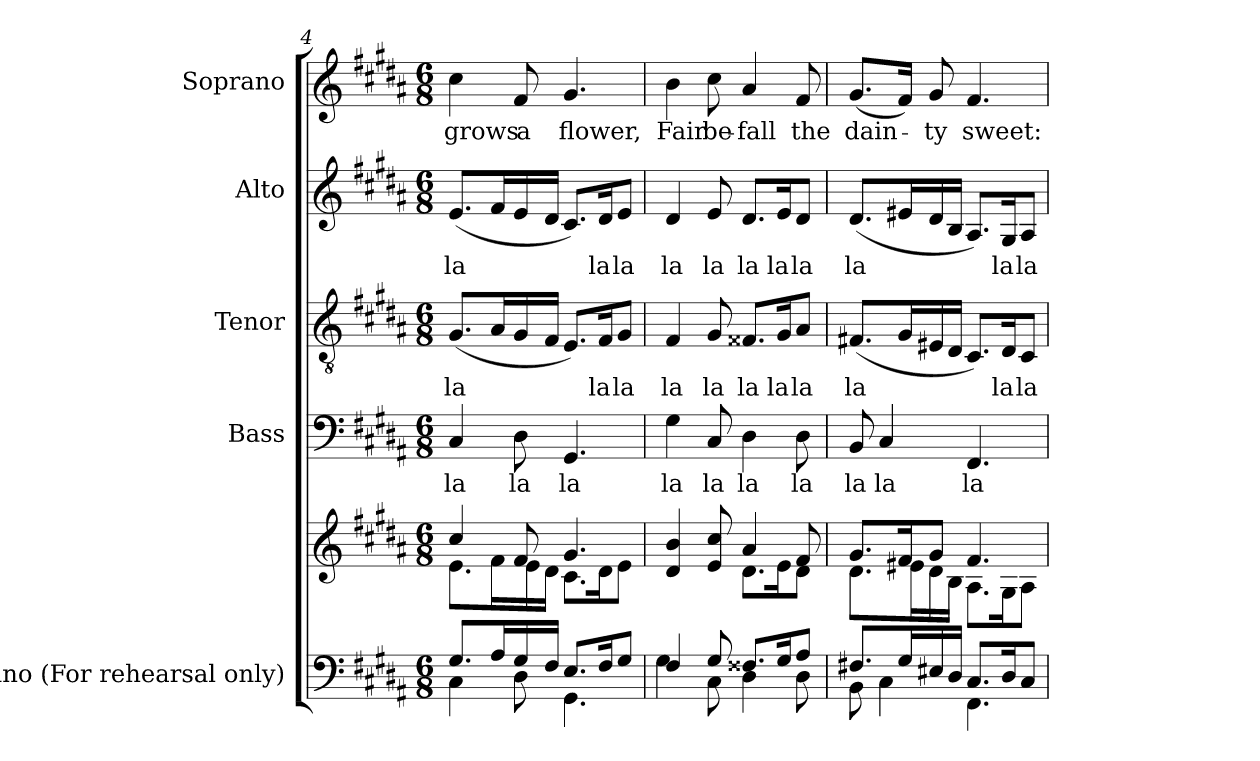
**kern	**kern	**kern	**text	**kern	**text	**kern	**text	**kern	**text
*part5	*part5	*part4	*part4	*part3	*part3	*part2	*part2	*part1	*part1
*staff6	*staff5	*staff4	*staff4	*staff3	*staff3	*staff2	*staff2	*staff1	*staff1
*I"Piano (For rehearsal only)	*	*I"Bass	*	*I"Tenor	*	*I"Alto	*	*I"Soprano	*
*I'Pno.	*	*I'B.	*	*I'T.	*	*I'A.	*	*I'S.	*
*clefF4	*clefG2	*clefF4	*	*clefGv2	*	*clefG2	*	*clefG2	*
*	*	*	*	*ITrd7c12	*	*	*	*	*
*k[f#c#g#d#a#]	*k[f#c#g#d#a#]	*k[f#c#g#d#a#]	*	*k[f#c#g#d#a#]	*	*k[f#c#g#d#a#]	*	*k[f#c#g#d#a#]	*
*B:	*B:	*B:	*	*B:	*	*B:	*	*B:	*
*M6/8	*M6/8	*M6/8	*	*M6/8	*	*M6/8	*	*M6/8	*
=4	=4	=4	=4	=4	=4	=4	=4	=4	=4
*^	*^	*	*	*	*	*	*	*	*
!	!	!	!	!	!LO:LY:b:color=#000000	!	!	!	!	!	!
!	!	!	!	!	!	!	!LO:LY:b:color=#000000	!	!	!	!
!	!	!	!	!	!	!	!	!	!LO:LY:b:color=#000000	!	!
!	!	!	!	!	!	!	!	!	!	!	!LO:LY:b:color=#000000
8.G#i/L	4C#i\	4cc#i/	8.ei\L	4C#i/	la	(8.GG#i/L	la	(8.ei/L	la	4cc#i\	grows
16A#i/K	.	.	16f#i\K	.	.	16AA#i/K	.	16f#i/K	.	.	.
!	!	!	!	!	!LO:LY:b:color=#000000	!	!	!	!	!	!
!	!	!	!	!	!	!	!	!	!	!	!LO:LY:b:color=#000000
16G#i/L	8D#i\	8f#i/	16ei\L	8D#i\	la	16GG#i/L	.	16ei/L	.	8f#i/	a
16F#i/JJ	.	.	16d#i\JJ	.	.	16FF#i/JJ	.	16d#i/JJ	.	.	.
!	!	!	!	!	!LO:LY:b:color=#000000	!	!	!	!	!	!
!	!	!	!	!	!	!	!	!	!	!	!LO:LY:b:color=#000000
8.Ei/L	4.GG#i\	4.g#i/	8.c#i\L	4.GG#i/	la	8.EEi/L)	.	8.c#i/L)	.	4.g#i/	flower,
!	!	!	!	!	!	!	!LO:LY:b:color=#000000	!	!	!	!
!	!	!	!	!	!	!	!	!	!LO:LY:b:color=#000000	!	!
16F#i/K	.	.	16d#i\K	.	.	16FF#i/k	la	16d#i/k	la	.	.
!	!	!	!	!	!	!	!LO:LY:b:color=#000000	!	!	!	!
!	!	!	!	!	!	!	!	!	!LO:LY:b:color=#000000	!	!
8G#i/J	.	.	8ei\J	.	.	8GG#i/J	la	8ei/J	la	.	.
!!LO:LB:g=z
=5	=5	=5	=5	=5	=5	=5	=5	=5	=5	=5	=5
!	!	!	!	!	!LO:LY:b:color=#000000	!	!	!	!	!	!
!	!	!	!	!	!	!	!LO:LY:b:color=#000000	!	!	!	!
!	!	!	!	!	!	!	!	!	!LO:LY:b:color=#000000	!	!
!	!	!	!	!	!	!	!	!	!	!	!LO:LY:b:color=#000000
4F#i/	4G#i\	4d#i/ 4bi	4.ryy	4G#i\	la	4FF#i/	la	4d#i/	la	4bi\	Fair
!	!	!	!	!	!LO:LY:b:color=#000000	!	!	!	!	!	!
!	!	!	!	!	!	!	!LO:LY:b:color=#000000	!	!	!	!
!	!	!	!	!	!	!	!	!	!LO:LY:b:color=#000000	!	!
!	!	!	!	!	!	!	!	!	!	!	!LO:LY:b:color=#000000
8G#i/	8C#i\	8ei/ 8cc#i	.	8C#i/	la	8GG#i/	la	8ei/	la	8cc#i\	be-
!	!	!	!	!	!LO:LY:b:color=#000000	!	!	!	!	!	!
!	!	!	!	!	!	!	!LO:LY:b:color=#000000	!	!	!	!
!	!	!	!	!	!	!	!	!	!LO:LY:b:color=#000000	!	!
!	!	!	!	!	!	!	!	!	!	!	!LO:LY:b:color=#000000
8.F##Xi/L	4D#i\	4a#i/	8.d#i\L	4D#i\	la	8.FF##Xi/L	la	8.d#i/L	la	4a#i/	-fall
!	!	!	!	!	!	!	!LO:LY:b:color=#000000	!	!	!	!
!	!	!	!	!	!	!	!	!	!LO:LY:b:color=#000000	!	!
16G#i/K	.	.	16ei\K	.	.	16GG#i/k	la	16ei/k	la	.	.
!	!	!	!	!	!LO:LY:b:color=#000000	!	!	!	!	!	!
!	!	!	!	!	!	!	!LO:LY:b:color=#000000	!	!	!	!
!	!	!	!	!	!	!	!	!	!LO:LY:b:color=#000000	!	!
!	!	!	!	!	!	!	!	!	!	!	!LO:LY:b:color=#000000
8A#i/J	8D#i\	8f#i/	8d#i\J	8D#i\	la	8AA#i/J	la	8d#i/J	la	8f#i/	the
=6	=6	=6	=6	=6	=6	=6	=6	=6	=6	=6	=6
!	!	!	!	!	!LO:LY:b:color=#000000	!	!	!	!	!	!
!	!	!	!	!	!	!	!LO:LY:b:color=#000000	!	!	!	!
!	!	!	!	!	!	!	!	!	!LO:LY:b:color=#000000	!	!
!	!	!	!	!	!	!	!	!	!	!	!LO:LY:b:color=#000000
8.F#Xi/L	8BBi\	8.g#i/L	8.d#i\L	8BBi/	la	(8.FF#Xi/L	la	(8.d#i/L	la	(8.g#i/L	dain-
!	!	!	!	!	!LO:LY:b:color=#000000	!	!	!	!	!	!
.	4C#i\	.	.	4C#i/	la	.	.	.	.	.	.
16G#i/K	.	16f#i/K	16e#Xi\K	.	.	16GG#i/K	.	16e#Xi/K	.	16f#i/Jk)	.
!	!	!	!	!	!	!	!	!	!	!	!LO:LY:b:color=#000000
16E#Xi/L	.	8g#i/J	16d#i\L	.	.	16EE#Xi/L	.	16d#i/L	.	8g#i/	-ty
16D#i/JJ	.	.	16Bi\JJ	.	.	16DD#i/JJ	.	16Bi/JJ	.	.	.
!	!	!	!	!	!LO:LY:b:color=#000000	!	!	!	!	!	!
!	!	!	!	!	!	!	!	!	!	!	!LO:LY:b:color=#000000
8.C#i/L	4.FF#i\	4.f#i/	8.A#i\L	4.FF#i/	la	8.CC#i/L)	.	8.A#i/L)	.	4.f#i/	sweet:
!	!	!	!	!	!	!	!LO:LY:b:color=#000000	!	!	!	!
!	!	!	!	!	!	!	!	!	!LO:LY:b:color=#000000	!	!
16D#i/K	.	.	16G#i\K	.	.	16DD#i/k	la	16G#i/k	la	.	.
!	!	!	!	!	!	!	!LO:LY:b:color=#000000	!	!	!	!
!	!	!	!	!	!	!	!	!	!LO:LY:b:color=#000000	!	!
8C#i/J	.	.	8A#i\J	.	.	8CC#i/J	la	8A#i/J	la	.	.
*v	*v	*	*	*	*	*	*	*	*	*	*
*	*v	*v	*	*	*	*	*	*	*	*
=	=	=	=	=	=	=	=	=	=
*-	*-	*-	*-	*-	*-	*-	*-	*-	*-
